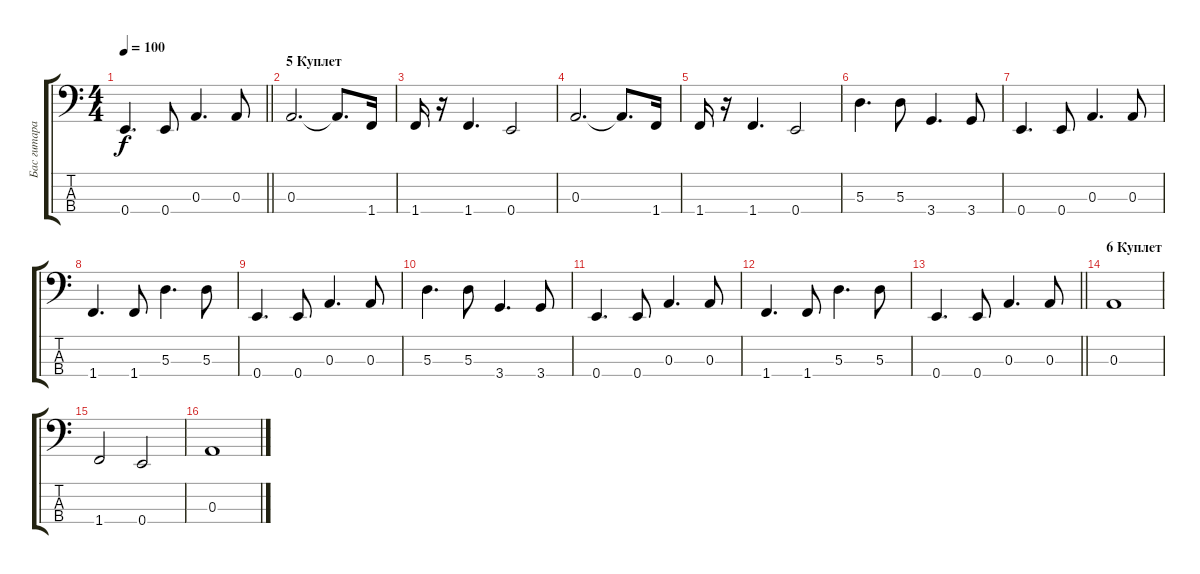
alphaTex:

\track ("Бас гитара" "Бас гитара") {instrument electricbassfinger}
\staff {score tabs}
\tuning (G2 D2 A1 E1) {hide}
\ts (4 4)
\tempo 100
\clef f4
\barLineRight lightlight
\ks c
0.4.4{d dy f} 0.4.8 0.3.4{d} 0.3.8 |
\section ("" "5 Куплет")
0.3.2{d} 0.3{t}.8{d} 1.4.16 |
1.4.16 r.16 1.4.4{d} 0.4.2 |
0.3.2{d} 0.3{t}.8{d} 1.4.16 |
1.4.16 r.16 1.4.4{d} 0.4.2 |
5.3.4{d} 5.3.8 3.4.4{d} 3.4.8 |
0.4.4{d} 0.4.8 0.3.4{d} 0.3.8 |
1.4.4{d} 1.4.8 5.3.4{d} 5.3.8 |
0.4.4{d} 0.4.8 0.3.4{d} 0.3.8 |
5.3.4{d} 5.3.8 3.4.4{d} 3.4.8 |
0.4.4{d} 0.4.8 0.3.4{d} 0.3.8 |
1.4.4{d} 1.4.8 5.3.4{d} 5.3.8 |
\barLineRight lightlight
0.4.4{d} 0.4.8 0.3.4{d} 0.3.8 |
\section ("" "6 Куплет")
0.3.1 |
1.4.2 0.4.2 |
0.3.1
